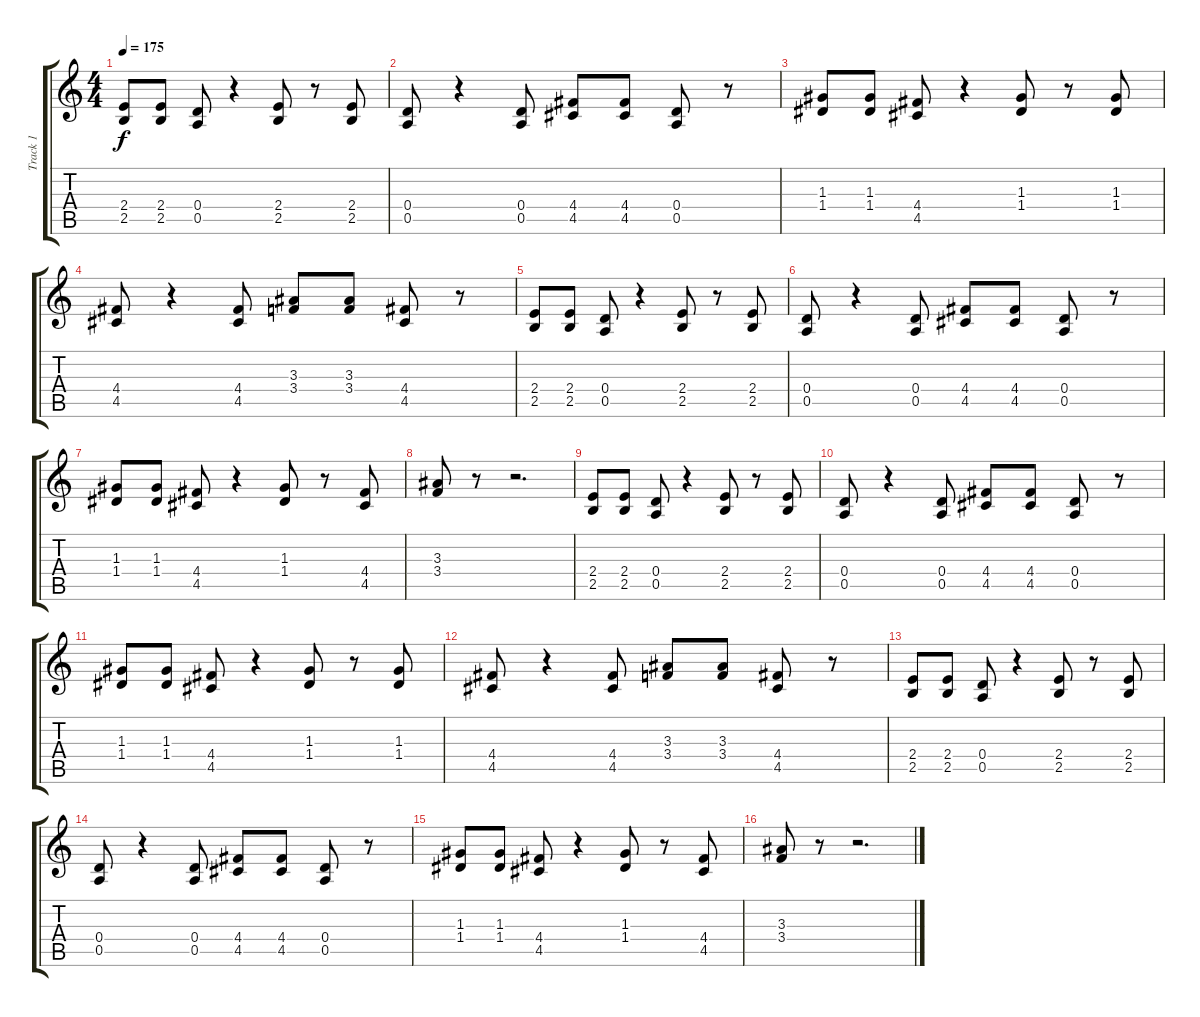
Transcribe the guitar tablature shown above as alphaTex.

\track ("Track 1" "Track 1") {instrument distortionguitar}
\staff {score tabs}
\tuning (E4 B3 G3 D3 A2 E2) {hide}
\ts (4 4)
\tempo 175
\clef g2
\ks c
(2.4 2.5).8{dy f} (2.4 2.5).8 (0.4 0.5).8 r.4 (2.4 2.5).8 r.8 (2.4 2.5).8 |
(0.4 0.5).8 r.4 (0.4 0.5).8 (4.4 4.5).8 (4.4 4.5).8 (0.4 0.5).8 r.8 |
(1.3 1.4).8 (1.3 1.4).8 (4.4 4.5).8 r.4 (1.3 1.4).8 r.8 (1.3 1.4).8 |
(4.4 4.5).8 r.4 (4.4 4.5).8 (3.3 3.4).8 (3.3 3.4).8 (4.4 4.5).8 r.8 |
(2.4 2.5).8 (2.4 2.5).8 (0.4 0.5).8 r.4 (2.4 2.5).8 r.8 (2.4 2.5).8 |
(0.4 0.5).8 r.4 (0.4 0.5).8 (4.4 4.5).8 (4.4 4.5).8 (0.4 0.5).8 r.8 |
(1.3 1.4).8 (1.3 1.4).8 (4.4 4.5).8 r.4 (1.3 1.4).8 r.8 (4.4 4.5).8 |
(3.3 3.4).8 r.8 r.2{d} |
(2.4 2.5).8 (2.4 2.5).8 (0.4 0.5).8 r.4 (2.4 2.5).8 r.8 (2.4 2.5).8 |
(0.4 0.5).8 r.4 (0.4 0.5).8 (4.4 4.5).8 (4.4 4.5).8 (0.4 0.5).8 r.8 |
(1.3 1.4).8 (1.3 1.4).8 (4.4 4.5).8 r.4 (1.3 1.4).8 r.8 (1.3 1.4).8 |
(4.4 4.5).8 r.4 (4.4 4.5).8 (3.3 3.4).8 (3.3 3.4).8 (4.4 4.5).8 r.8 |
(2.4 2.5).8 (2.4 2.5).8 (0.4 0.5).8 r.4 (2.4 2.5).8 r.8 (2.4 2.5).8 |
(0.4 0.5).8 r.4 (0.4 0.5).8 (4.4 4.5).8 (4.4 4.5).8 (0.4 0.5).8 r.8 |
(1.3 1.4).8 (1.3 1.4).8 (4.4 4.5).8 r.4 (1.3 1.4).8 r.8 (4.4 4.5).8 |
(3.3 3.4).8 r.8 r.2{d}
